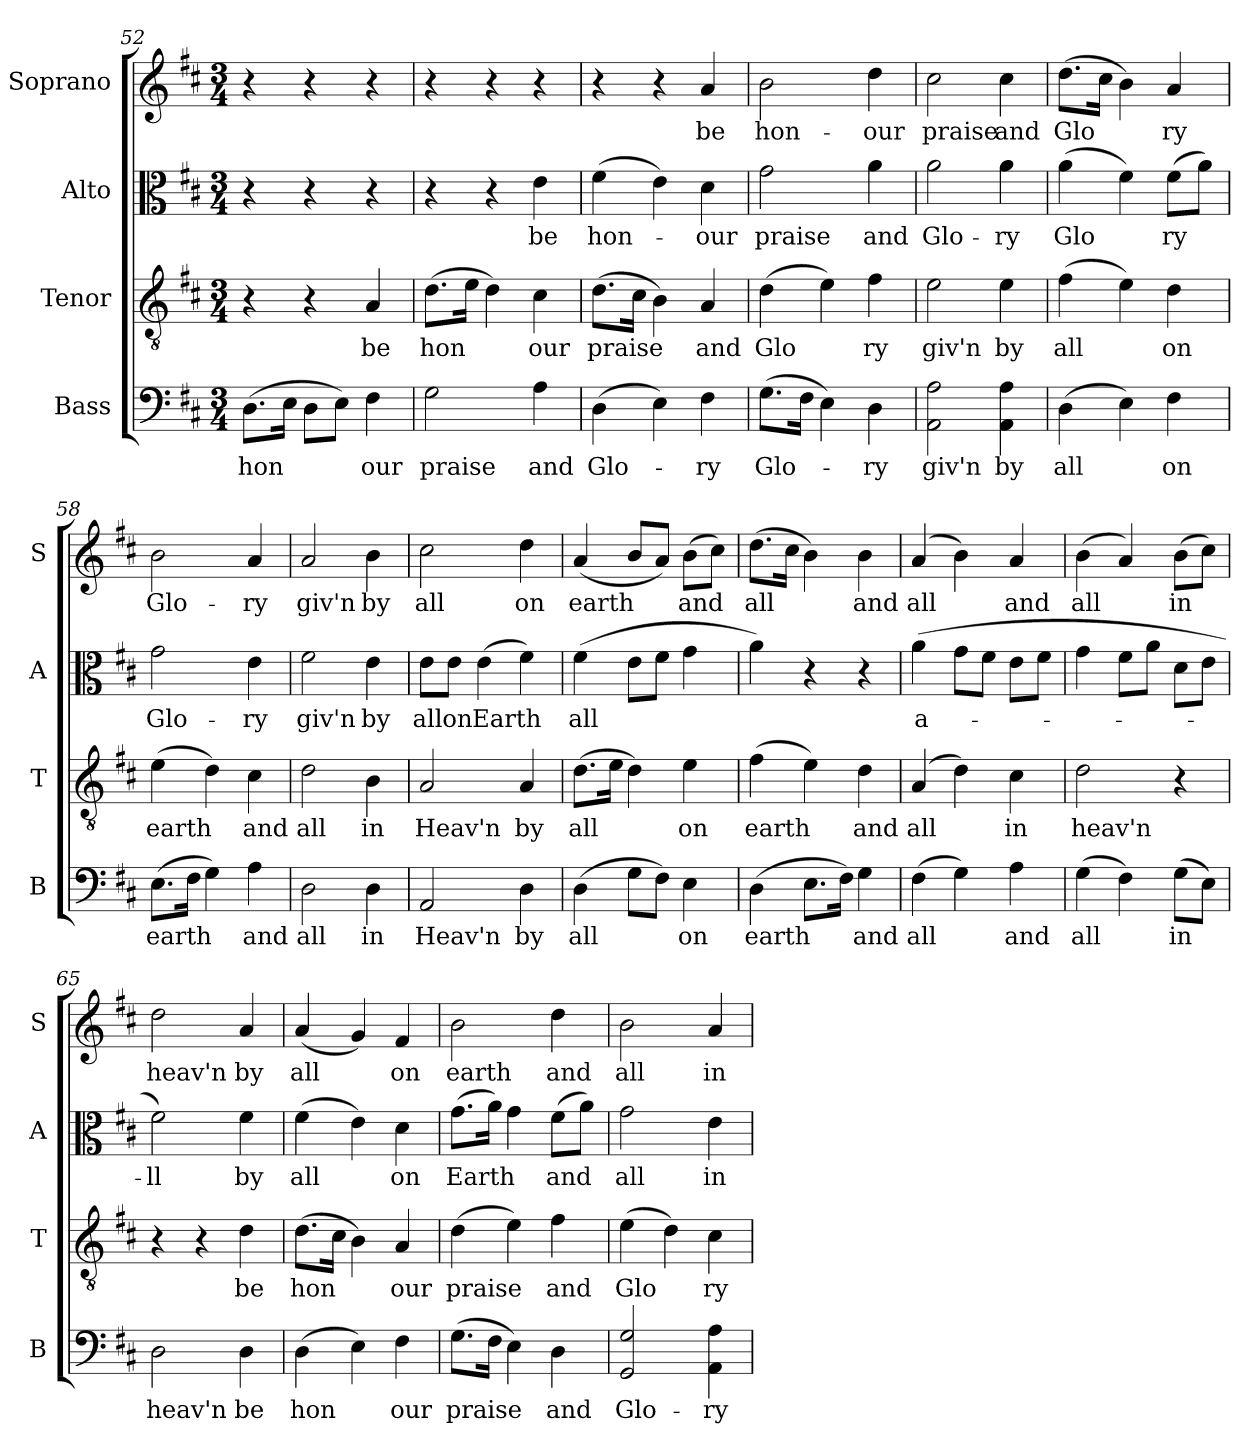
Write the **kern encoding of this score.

**kern	**text	**kern	**text	**kern	**text	**kern	**text
*part4	*part4	*part3	*part3	*part2	*part2	*part1	*part1
*staff4	*staff4	*staff3	*staff3	*staff2	*staff2	*staff1	*staff1
*I"Bass	*	*I"Tenor	*	*I"Alto	*	*I"Soprano	*
*I'B	*	*I'T	*	*I'A	*	*I'S	*
*clefF4	*	*clefGv2	*	*clefC3	*	*clefG2	*
*k[f#c#]	*	*k[f#c#]	*	*k[f#c#]	*	*k[f#c#]	*
*D:	*	*D:	*	*D:	*	*D:	*
*M3/4	*	*M3/4	*	*M3/4	*	*M3/4	*
=52	=52	=52	=52	=52	=52	=52	=52
(8.D\L	hon	4r	.	4r	.	4r	.
16E\Jk	.	.	.	.	.	.	.
8D\L	.	4r	.	4r	.	4r	.
8E\J)	.	.	.	.	.	.	.
4F#\	our	4A/	be	4r	.	4r	.
=53	=53	=53	=53	=53	=53	=53	=53
2G\	praise	(8.d\L	hon	4r	.	4r	.
.	.	16e\Jk	.	.	.	.	.
.	.	4d\)	.	4r	.	4r	.
4A\	and	4c#\	our	4e\	be	4r	.
=54	=54	=54	=54	=54	=54	=54	=54
(4D\	Glo-	(8.d\L	praise	(4f#\	hon-	4r	.
.	.	16c#\Jk	.	.	.	.	.
4E\)	.	4B\)	.	4e\)	.	4r	.
4F#\	-ry	4A/	and	4d\	-our	4a/	be
=55	=55	=55	=55	=55	=55	=55	=55
(8.G\L	Glo-	(4d\	Glo	2g\	praise	2b\	hon-
16F#\Jk	.	.	.	.	.	.	.
4E\)	.	4e\)	.	.	.	.	.
4D\	-ry	4f#\	ry	4a\	and	4dd\	-our
=56	=56	=56	=56	=56	=56	=56	=56
2AA\ 2A\	giv'n	2e\	giv'n	2a\	Glo-	2cc#\	praise
4AA\ 4A\	by	4e\	by	4a\	-ry	4cc#\	and
!!LO:LB:g=z
=57	=57	=57	=57	=57	=57	=57	=57
(4D\	all	(4f#\	all	(4a\	Glo	(8.dd\L	Glo
.	.	.	.	.	.	16cc#\Jk	.
4E\)	.	4e\)	.	4f#\)	.	4b\)	.
4F#\	on	4d\	on	(8f#\L	ry	4a/	ry
.	.	.	.	8a\J)	.	.	.
=58	=58	=58	=58	=58	=58	=58	=58
(8.E\L	earth	(4e\	earth	2g\	Glo-	2b\	Glo-
16F#\Jk	.	.	.	.	.	.	.
4G\)	.	4d\)	.	.	.	.	.
4A\	and	4c#\	and	4e\	-ry	4a/	-ry
=59	=59	=59	=59	=59	=59	=59	=59
2D\	all	2d\	all	2f#\	giv'n	2a/	giv'n
4D\	in	4B\	in	4e\	by	4b\	by
=60	=60	=60	=60	=60	=60	=60	=60
2AA/	Heav'n	2A/	Heav'n	8e\L	all	2cc#\	all
.	.	.	.	8e\J	on	.	.
.	.	.	.	(4e\	Earth	.	.
4D\	by	4A/	by	4f#\)	.	4dd\	on
=61	=61	=61	=61	=61	=61	=61	=61
(4D\	all	(8.d\L	all	(4f#\	all	(4a/	earth
.	.	16e\Jk	.	.	.	.	.
8G\L	.	4d\)	.	8e\L	.	8b/L	.
8F#\J)	.	.	.	8f#\J	.	8a/J)	.
4E\	on	4e\	on	4g\	.	(8b\L	and
.	.	.	.	.	.	8cc#\J)	.
!!LO:PB:g=z
=62	=62	=62	=62	=62	=62	=62	=62
(4D\	earth	(4f#\	earth	4a\)	.	(8.dd\L	all
.	.	.	.	.	.	16cc#\Jk	.
8.E\L	.	4e\)	.	4r	.	4b\)	.
16F#\Jk)	.	.	.	.	.	.	.
4G\	and	4d\	and	4r	.	4b\	and
=63	=63	=63	=63	=63	=63	=63	=63
(4F#\	all	(4A/	all	(4a\	a-	(4a/	all
4G\)	.	4d\)	.	8g\L	.	4b\)	.
.	.	.	.	8f#\J	.	.	.
4A\	and	4c#\	in	8e\L	.	4a/	and
.	.	.	.	8f#\J	.	.	.
=64	=64	=64	=64	=64	=64	=64	=64
(4G\	all	2d\	heav'n	4g\	.	(4b\	all
4F#\)	.	.	.	8f#\L	.	4a/)	.
.	.	.	.	8a\J	.	.	.
(8G\L	in	4r	.	8d\L	.	(8b\L	in
8E\J)	.	.	.	8e\J	.	8cc#\J)	.
=65	=65	=65	=65	=65	=65	=65	=65
2D\	heav'n	4r	.	2f#\)	-ll	2dd\	heav'n
.	.	4r	.	.	.	.	.
4D\	be	4d\	be	4f#\	by	4a/	by
=66	=66	=66	=66	=66	=66	=66	=66
(4D\	hon	(8.d\L	hon	(4f#\	all	(4a/	all
.	.	16c#\Jk	.	.	.	.	.
4E\)	.	4B\)	.	4e\)	.	4g/)	.
4F#\	our	4A/	our	4d\	on	4f#/	on
=67	=67	=67	=67	=67	=67	=67	=67
(8.G\L	praise	(4d\	praise	(8.g\L	Earth	2b\	earth
16F#\Jk	.	.	.	16a\Jk)	.	.	.
4E\)	.	4e\)	.	4g\	.	.	.
4D\	and	4f#\	and	(8f#\L	and	4dd\	and
.	.	.	.	8a\J)	.	.	.
!!LO:LB:g=z
=68	=68	=68	=68	=68	=68	=68	=68
2GG/ 2G/	Glo-	(4e\	Glo	2g\	all	2b\	all
.	.	4d\)	.	.	.	.	.
4AA\ 4A\	-ry	4c#\	ry	4e\	in	4a/	in
=	=	=	=	=	=	=	=
*-	*-	*-	*-	*-	*-	*-	*-
